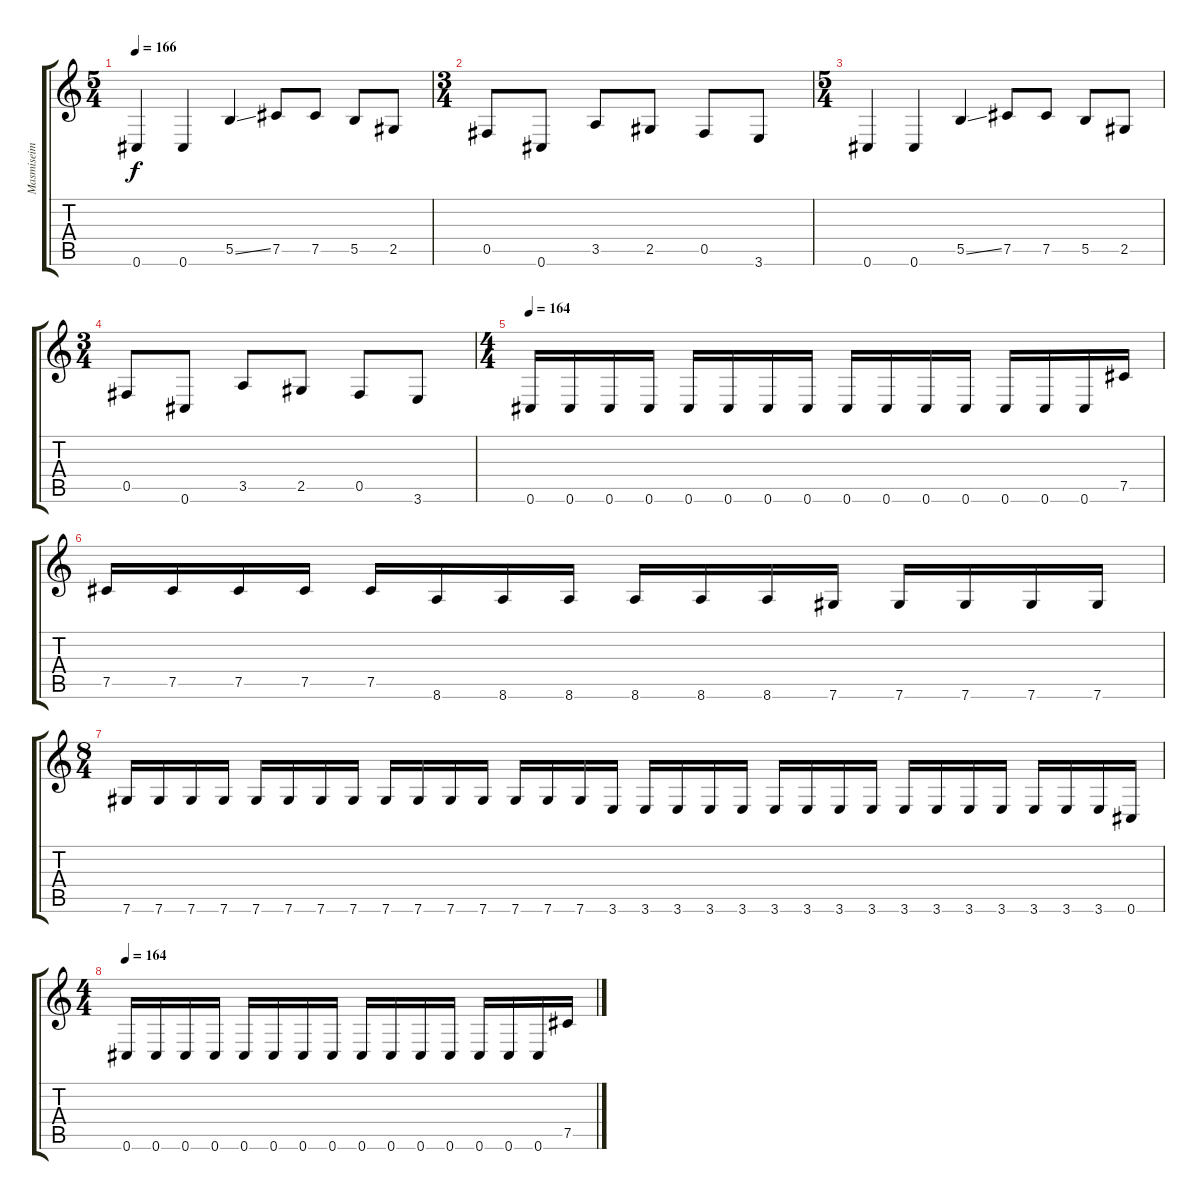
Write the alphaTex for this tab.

\track ("Masmiseim " "Masmiseim ") {instrument electricbasspick}
\staff {score tabs}
\tuning (Db4 Ab3 E3 B2 Gb2 Db2) {hide}
\ts (5 4)
\tempo 166
\clef g2
\ks c
0.6.4{dy f} 0.6.4 5.5{ss}.4 7.5.8 7.5.8 5.5.8 2.5.8 |
\ts (3 4)
0.5.8 0.6.8 3.5.8 2.5.8 0.5.8 3.6.8 |
\ts (5 4)
0.6.4 0.6.4 5.5{ss}.4 7.5.8 7.5.8 5.5.8 2.5.8 |
\ts (3 4)
0.5.8 0.6.8 3.5.8 2.5.8 0.5.8 3.6.8 |
\ts (4 4)
\tempo 164
0.6.16 0.6.16 0.6.16 0.6.16 0.6.16 0.6.16 0.6.16 0.6.16 0.6.16 0.6.16 0.6.16 0.6.16 0.6.16 0.6.16 0.6.16 7.5.16 |
7.5.16 7.5.16 7.5.16 7.5.16 7.5.16 8.6.16 8.6.16 8.6.16 8.6.16 8.6.16 8.6.16 7.6.16 7.6.16 7.6.16 7.6.16 7.6.16 |
\ts (8 4)
7.6.16 7.6.16 7.6.16 7.6.16 7.6.16 7.6.16 7.6.16 7.6.16 7.6.16 7.6.16 7.6.16 7.6.16 7.6.16 7.6.16 7.6.16 3.6.16 3.6.16 3.6.16 3.6.16 3.6.16 3.6.16 3.6.16 3.6.16 3.6.16 3.6.16 3.6.16 3.6.16 3.6.16 3.6.16 3.6.16 3.6.16 0.6.16 |
\ts (4 4)
\tempo 164
0.6.16 0.6.16 0.6.16 0.6.16 0.6.16 0.6.16 0.6.16 0.6.16 0.6.16 0.6.16 0.6.16 0.6.16 0.6.16 0.6.16 0.6.16 7.5.16
